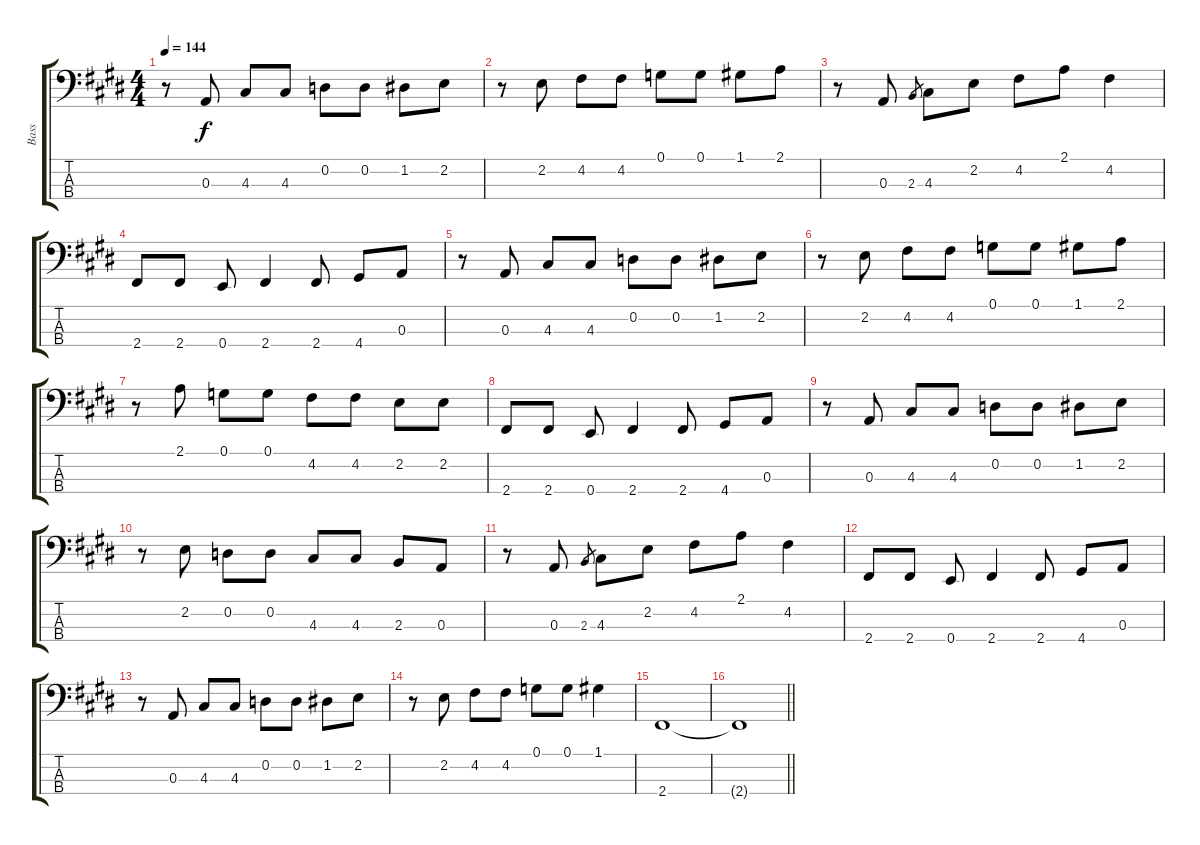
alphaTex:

\track ("Bass" "Bass") {instrument electricbasspick}
\staff {score tabs}
\tuning (G2 D2 A1 E1) {hide}
\ts (4 4)
\tempo 144
\clef f4
\ks c#minor
r.8{dy f} 0.3.8 4.3.8 4.3.8 0.2.8 0.2.8 1.2.8 2.2.8 |
r.8 2.2.8 4.2.8 4.2.8 0.1.8 0.1.8 1.1.8 2.1.8 |
r.8 0.3.8 2.3.8{gr} 4.3.8 2.2.8 4.2.8 2.1.8 4.2.4 |
\ks e
2.4.8 2.4.8 0.4.8 2.4.4 2.4.8 4.4.8 0.3.8 |
\ks c#minor
r.8 0.3.8 4.3.8 4.3.8 0.2.8 0.2.8 1.2.8 2.2.8 |
r.8 2.2.8 4.2.8 4.2.8 0.1.8 0.1.8 1.1.8 2.1.8 |
r.8 2.1.8 0.1.8 0.1.8 4.2.8 4.2.8 2.2.8 2.2.8 |
\ks e
2.4.8 2.4.8 0.4.8 2.4.4 2.4.8 4.4.8 0.3.8 |
\ks c#minor
r.8 0.3.8 4.3.8 4.3.8 0.2.8 0.2.8 1.2.8 2.2.8 |
r.8 2.2.8 0.2.8 0.2.8 4.3.8 4.3.8 2.3.8 0.3.8 |
r.8 0.3.8 2.3.8{gr} 4.3.8 2.2.8 4.2.8 2.1.8 4.2.4 |
\ks e
2.4.8 2.4.8 0.4.8 2.4.4 2.4.8 4.4.8 0.3.8 |
\ks c#minor
r.8 0.3.8 4.3.8 4.3.8 0.2.8 0.2.8 1.2.8 2.2.8 |
r.8 2.2.8 4.2.8 4.2.8 0.1.8 0.1.8 1.1.4 |
2.4.1 |
\barLineRight lightlight
2.4{t}.1
